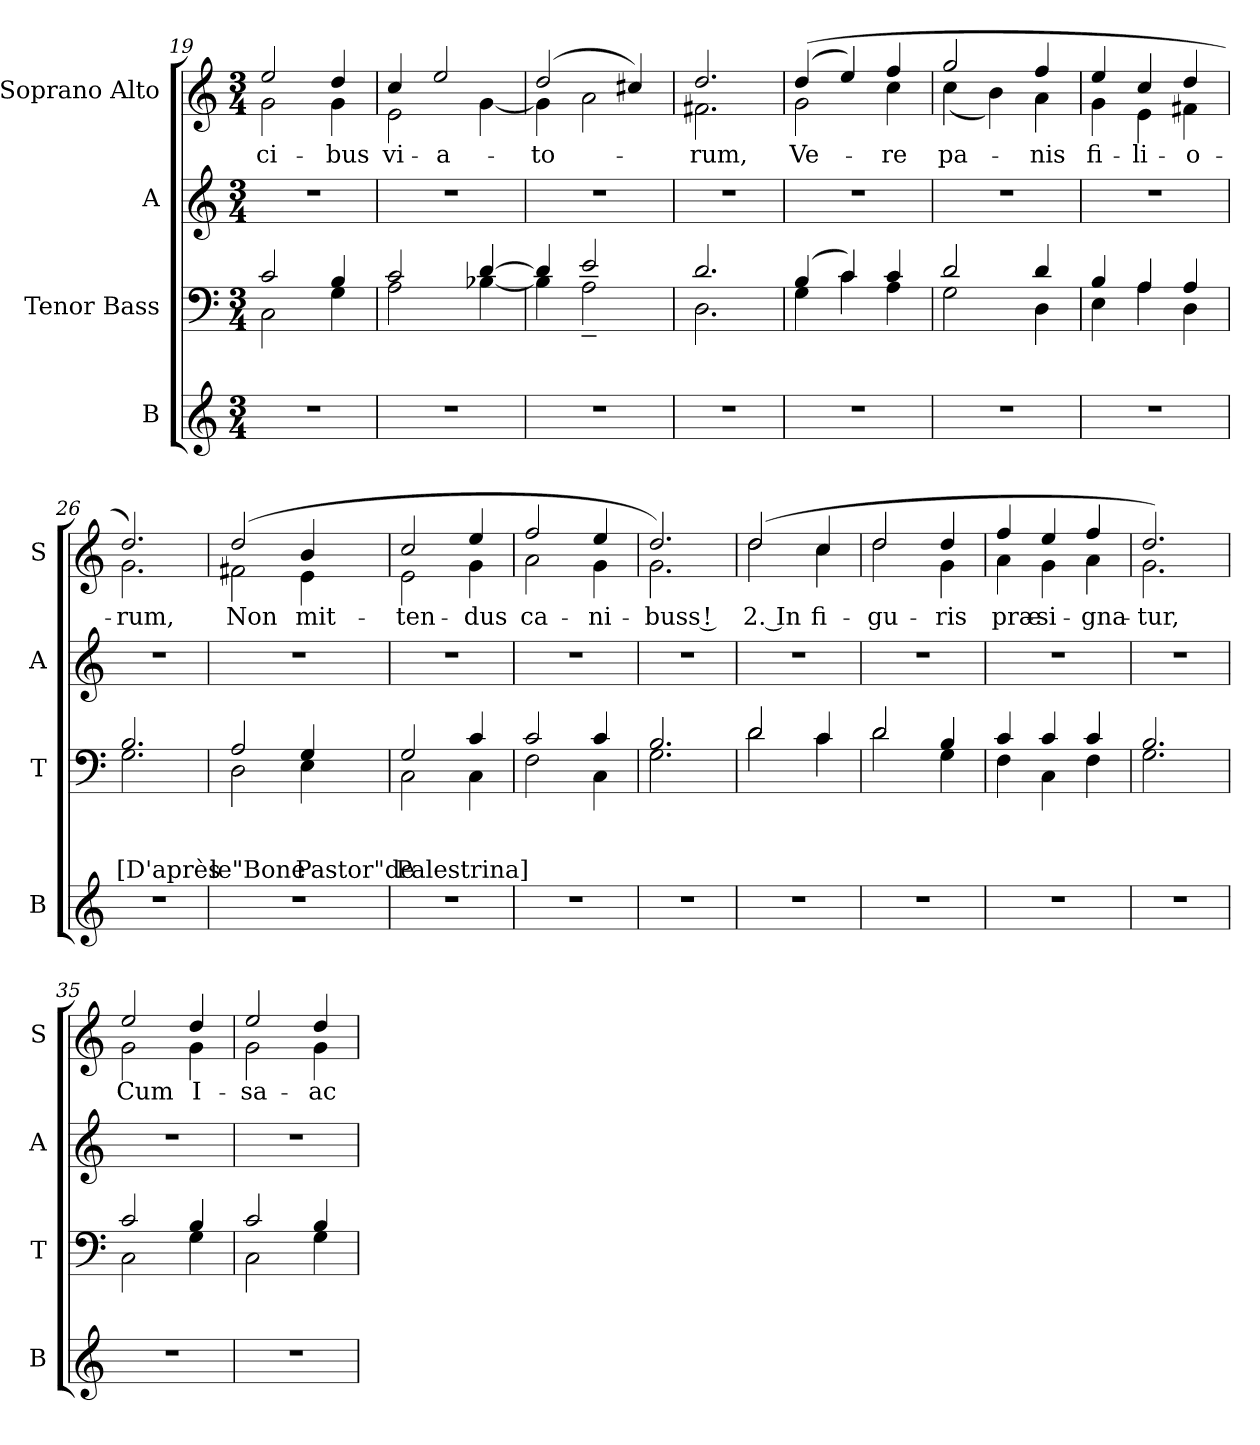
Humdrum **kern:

**kern	**kern	**text	**text	**text	**kern	**kern	**text
*part4	*part3	*part3	*part3	*part3	*part2	*part1	*part1
*staff4	*staff3	*staff3	*staff3	*staff3	*staff2	*staff1	*staff1
*I"B	*I"Tenor Bass	*	*	*	*I"A	*I"Soprano Alto	*
*I'B	*I'T	*	*	*	*I'A	*I'S	*
*clefG2	*clefF4	*	*	*	*clefG2	*clefG2	*
*k[]	*k[]	*	*	*	*k[]	*k[]	*
*C:	*C:	*	*	*	*C:	*C:	*
*M3/4	*M3/4	*	*	*	*M3/4	*M3/4	*
=19	=19	=19	=19	=19	=19	=19	=19
*	*^	*	*	*	*	*	*
!	!	!	!	!	!	!	!	!LO:LY:b
*	*	*	*	*	*	*	*^	*
2.r	2c/	2C\	.	.	.	2.r	2ee/	2g\	ci-
!	!	!	!	!	!	!	!	!	!LO:LY:b
.	4B/	4G\	.	.	.	.	4dd/	4g\	-bus
=20	=20	=20	=20	=20	=20	=20	=20	=20	=20
!	!	!	!	!	!	!	!	!	!LO:LY:b
2.r	2c/	2A\	.	.	.	2.r	4cc/	2e\	vi-
!	!	!	!	!	!	!	!	!	!LO:LY:b
.	.	.	.	.	.	.	2ee/	.	-a-
.	[>4d/	[<4B-X\	.	.	.	.	.	[<4g\	.
=21	=21	=21	=21	=21	=21	=21	=21	=21	=21
!	!	!	!	!	!	!	!	!	!LO:LY:b
2.r	4d/]	4B-\]	.	.	.	2.r	(2dd/	4g\]	-to-
.	2e/	2A~<\	.	.	.	.	.	2a\	.
.	.	.	.	.	.	.	4cc#X/)	.	.
=22	=22	=22	=22	=22	=22	=22	=22	=22	=22
!	!	!	!	!	!	!	!	!	!LO:LY:b
2.r	2.d/	2.D\	.	.	.	2.r	2.dd/	2.f#X\	-rum,
!!LO:LB:g=z	!!
=23	=23	=23	=23	=23	=23	=23	=23	=23	=23
!	!	!	!	!	!	!	!	!	!LO:LY:b
2.r	(4B/	4G\	.	.	.	2.r	((4dd/	2g\	Ve-
.	4c/)	4c\	.	.	.	.	4ee/)	.	.
!	!	!	!	!	!	!	!	!	!LO:LY:b
.	4c/	4A\	.	.	.	.	4ff/	4cc\	-re
=24	=24	=24	=24	=24	=24	=24	=24	=24	=24
!	!	!	!	!	!	!	!	!	!LO:LY:b
2.r	2d/	2G\	.	.	.	2.r	2gg/	(<4cc\	pa-
.	.	.	.	.	.	.	.	4b\)	.
!	!	!	!	!	!	!	!	!	!LO:LY:b
.	4d/	4D\	.	.	.	.	4ff/	4a\	-nis
=25	=25	=25	=25	=25	=25	=25	=25	=25	=25
!	!	!	!	!	!	!	!	!	!LO:LY:b
2.r	4B/	4E\	.	.	.	2.r	4ee/	4g\	fi-
!	!	!	!	!	!	!	!	!	!LO:LY:b
.	4A/	4A\	.	.	.	.	4cc/	4e\	-li-
!	!	!	!	!	!	!	!	!	!LO:LY:b
.	4A/	4D\	.	.	.	.	4dd/	4f#X\	-o-
=26	=26	=26	=26	=26	=26	=26	=26	=26	=26
!	!	!	!	!	!LO:LY:b	!	!	!	!LO:LY:b
2.r	2.B/	2.G\	.	.	[D'après	2.r	2.dd/)	2.g\	-rum,
=27	=27	=27	=27	=27	=27	=27	=27	=27	=27
!	!	!	!	!	!LO:LY:b:rj	!	!	!	!LO:LY:b
2.r	2A/	2D\	.	.	le"Bone	2.r	(2dd/	2f#X\	Non
!	!	!	!	!	!LO:LY:b:rj	!	!	!	!LO:LY:b
.	4G/	4E\	.	.	Pastor"de	.	4b/	4e\	mit-
=28	=28	=28	=28	=28	=28	=28	=28	=28	=28
!	!	!	!	!	!LO:LY:b	!	!	!	!LO:LY:b
2.r	2G/	2C\	.	.	Palestrina]	2.r	2cc/	2e\	-ten-
!	!	!	!	!	!	!	!	!	!LO:LY:b
.	4c/	4C\	.	.	.	.	4ee/	4g\	-dus
=29	=29	=29	=29	=29	=29	=29	=29	=29	=29
!	!	!	!	!	!	!	!	!	!LO:LY:b
2.r	2c/	2F\	.	.	.	2.r	2ff/	2a\	ca-
!	!	!	!	!	!	!	!	!	!LO:LY:b
.	4c/	4C\	.	.	.	.	4ee/	4g\	-ni-
=30	=30	=30	=30	=30	=30	=30	=30	=30	=30
!	!	!	!	!	!	!	!	!	!LO:LY:b
2.r	2.B/	2.G\	.	.	.	2.r	2.dd/)	2.g\	-buss !
!!LO:LB:g=z	!!
=31	=31	=31	=31	=31	=31	=31	=31	=31	=31
!	!	!	!	!	!	!	!	!	!LO:LY:b:rj
2.r	2d/	2d\	.	.	.	2.r	(2dd/	2dd\	2. In
!	!	!	!	!	!	!	!	!	!LO:LY:b
.	4c/	4c\	.	.	.	.	4cc/	4cc\	fi-
=32	=32	=32	=32	=32	=32	=32	=32	=32	=32
!	!	!	!	!	!	!	!	!	!LO:LY:b
2.r	2d/	2d\	.	.	.	2.r	2dd/	2dd\	-gu-
!	!	!	!	!	!	!	!	!	!LO:LY:b
.	4B/	4G\	.	.	.	.	4dd/	4g\	-ris
=33	=33	=33	=33	=33	=33	=33	=33	=33	=33
!	!	!	!	!	!	!	!	!	!LO:LY:b
2.r	4c/	4F\	.	.	.	2.r	4ff/	4a\	præ-
!	!	!	!	!	!	!	!	!	!LO:LY:b
.	4c/	4C\	.	.	.	.	4ee/	4g\	-si-
!	!	!	!	!	!	!	!	!	!LO:LY:b
.	4c/	4F\	.	.	.	.	4ff/	4a\	-gna-
=34	=34	=34	=34	=34	=34	=34	=34	=34	=34
!	!	!	!	!	!	!	!	!	!LO:LY:b
2.r	2.B/	2.G\	.	.	.	2.r	2.dd/)	2.g\	-tur,
=35	=35	=35	=35	=35	=35	=35	=35	=35	=35
!	!	!	!	!	!	!	!	!	!LO:LY:b
2.r	2c/	2C\	.	.	.	2.r	2ee/	2g\	Cum
!	!	!	!	!	!	!	!	!	!LO:LY:b
.	4B/	4G\	.	.	.	.	4dd/	4g\	I-
=36	=36	=36	=36	=36	=36	=36	=36	=36	=36
!	!	!	!	!	!	!	!	!	!LO:LY:b
2.r	2c/	2C\	.	.	.	2.r	2ee/	2g\	-sa-
!	!	!	!	!	!	!	!	!	!LO:LY:b
.	4B/	4G\	.	.	.	.	4dd/	4g\	-ac
*	*v	*v	*	*	*	*	*v	*v	*
=	=	=	=	=	=	=	=
*-	*-	*-	*-	*-	*-	*-	*-
